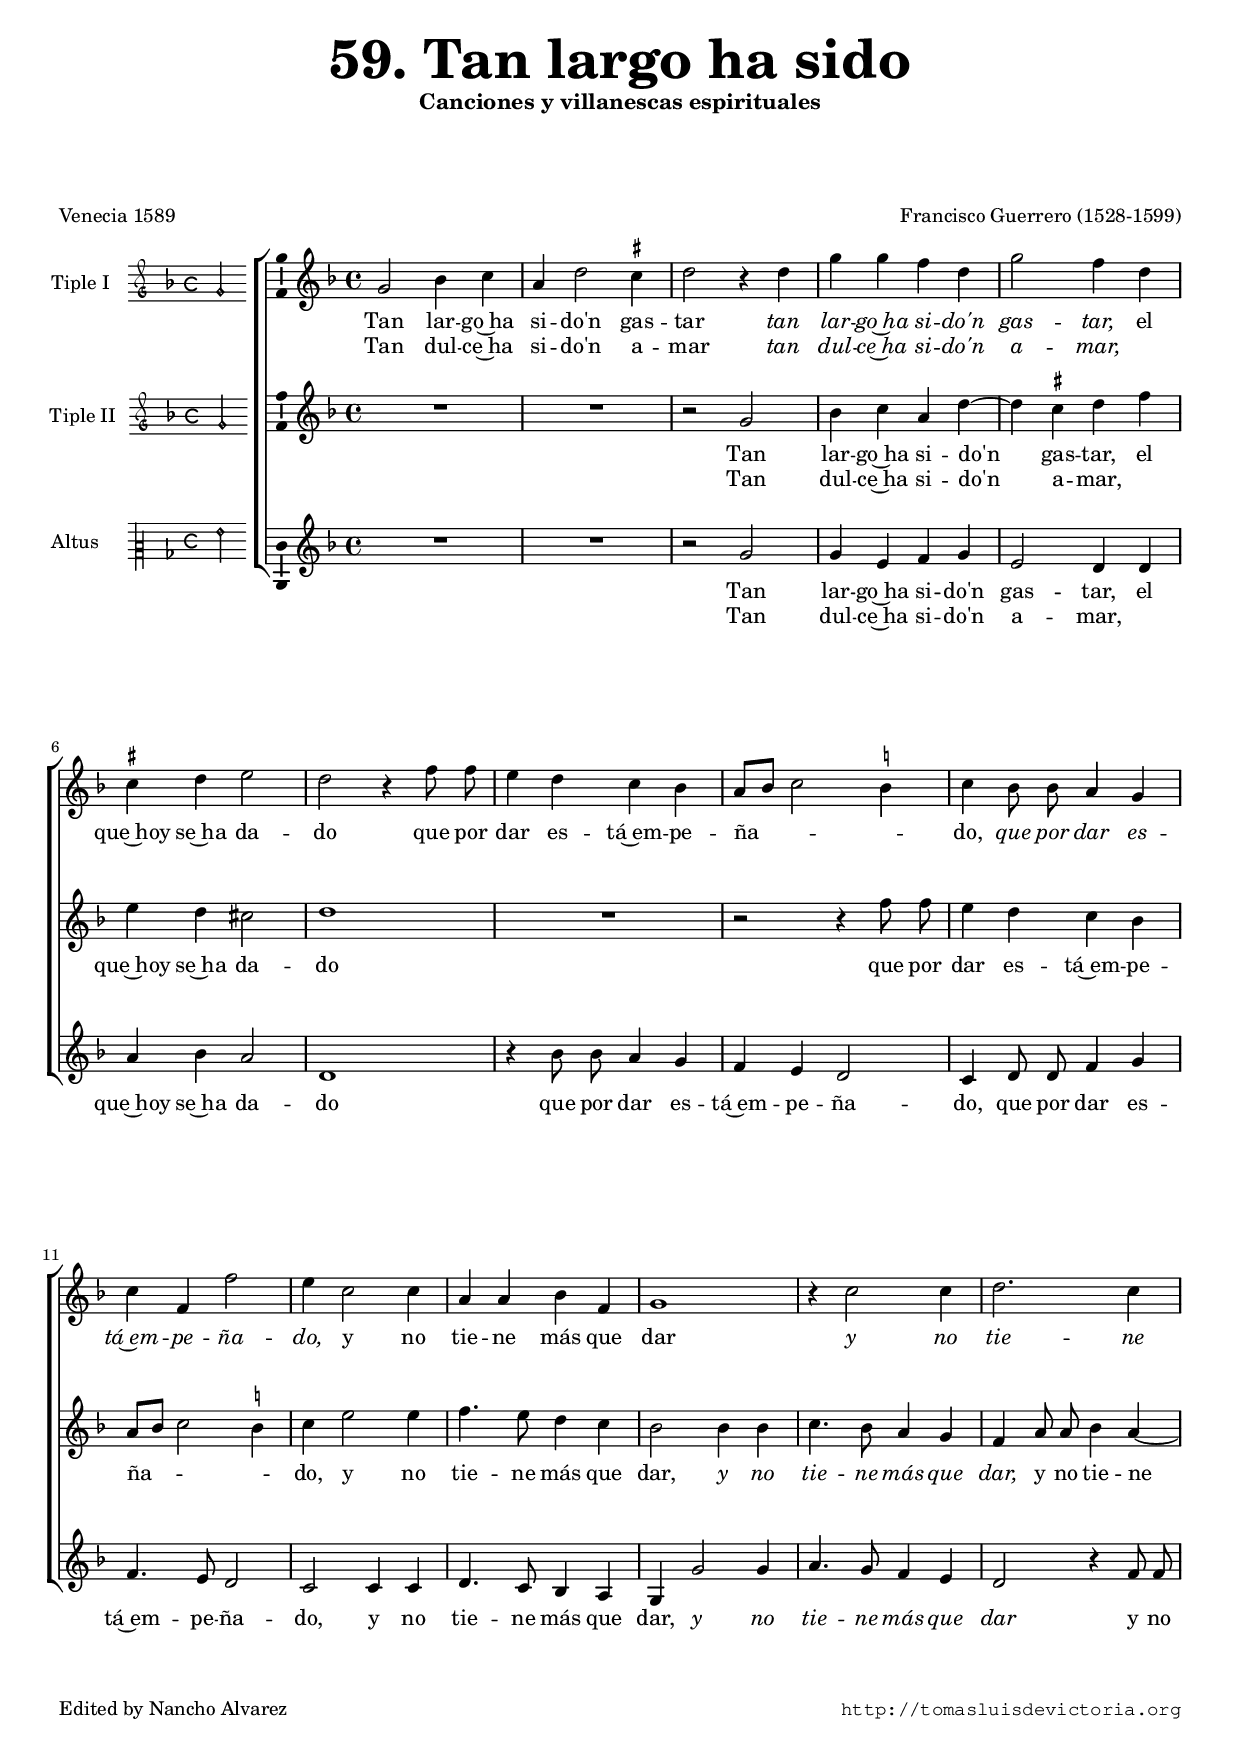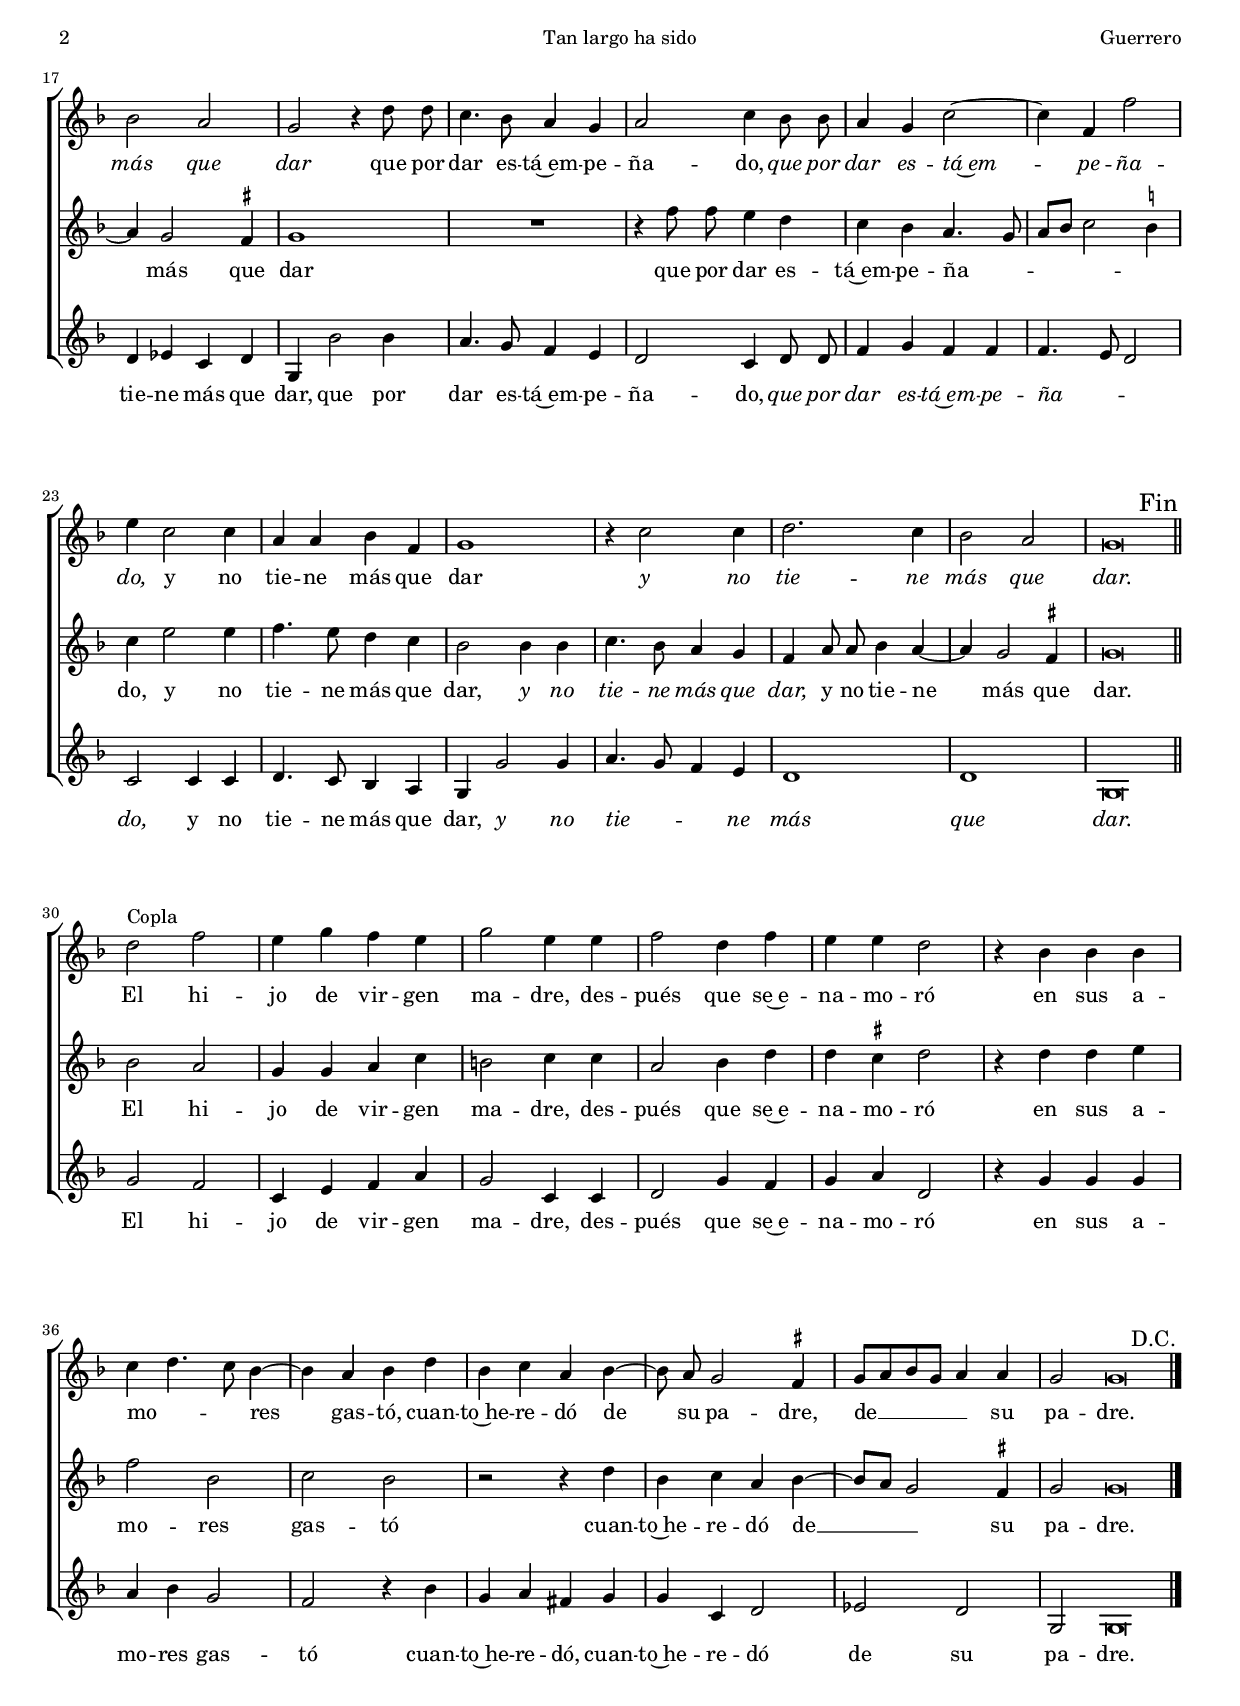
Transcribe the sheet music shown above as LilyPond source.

\version "2.18.0"

#(set-default-paper-size "a4")
#(set-global-staff-size 16.8)
#(ly:set-option 'point-and-click #f)
%mobile -s15.5 -i3.2

italicas=\override LyricText.font-shape = #'italic
rectas=\override LyricText.font-shape = #'upright
ss=\once \set suggestAccidentals = ##t
incipitwidth = 20

htitle="Tan largo ha sido"
hcomposer="Guerrero"

\header {
	title=\markup{\fontsize #5 "59. Tan largo ha sido"}
	subtitle=\markup{"Canciones y villanescas espirituales" }
	subsubtitle=\markup{\null \vspace #3 }
	composer="Francisco Guerrero (1528-1599)"
        pdfauthor=\composer
	%opus="(-)"
	poet=\markup{"Venecia 1589"}
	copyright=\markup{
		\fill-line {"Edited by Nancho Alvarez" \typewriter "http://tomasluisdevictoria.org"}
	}
%	tagline=""
}


global={\key f \major \time 4/4 \skip 1*29 \bar "||" \break
			\skip 1*12 \bar "|." }

cantus=\relative c''{
	g2 bes4 c
	a d2 \ss cis4
	d2 r4 d
	g g f d
	g2 f4 d
	\ss cis d e2
	d r4 f8 f
	e4 d c bes
	a8[ bes] c2 \ss b4
	c4 bes8 bes a4 g
	c f, f'2
	e4 c2 c4
	a4 a bes f
	g1
	r4 c2 c4
	d2. c4
	bes2 a
	g r4 d'8 d
	c4. bes8 a4 g
	a2 c4 bes8 bes
	a4 g c2 ~
	c4 f, f'2
	e4 c2 c4
	a4 a bes f
	g1
	r4 c2 c4
	d2. c4 
	bes2 a
	g\breve*1/2
	 \override Score.TimeSignature.break-visibility = #end-of-line-invisible
        \override Score.RehearsalMark.self-alignment-X = #right
        \override Score.RehearsalMark.break-visibility =#begin-of-line-invisible
        \mark \markup{"Fin"}
        \once \override Score.TextScript.padding = #1.0
        s4*0^\markup{"Copla"}
	d'2 f
	e4 g f e
	g2 e4 e
	f2 d4 f
	e e d2
	r4 bes bes bes
	c d4. c8 bes4 ~
	bes a bes d
	bes c a bes ~
	bes8 a g2 \ss fis4
	g8[ a bes g] a4 a
	g2 g\breve*1/4
	\mark \markup{\smaller "D.C."}	
}


altus=\relative c''{
	R1*2
	r2 g
	bes4 c a d ~
	d \ss cis d f
	e d cis2
	d1
	R1
	r2 r4 f8 f
	e4 d c bes
	a8[ bes] c2 \ss b4
	c e2 e4
	f4. e8 d4 c
	bes2 bes4 bes
	c4. bes8 a4 g
	f a8 a bes4 a ~
	a g2 \ss fis4
	g1
	R1
	r4 f'8 f e4 d
	c4 bes a4. g8
	a8[ bes] c2 \ss b4
	c4 e2 e4
	f4. e8 d4 c
	bes2 bes4 bes
	c4. bes8 a4 g
	f a8 a bes4 a ~
	a g2 \ss fis4
	g\breve*1/2
	bes2 a
	g4 g a c
	b2 c4 c
	a2 bes4 d
	d \ss cis4 d2
	r4 d d e
	f2 bes,
	c bes
	r2 r4 d
	bes c a bes ~
	bes8[ a] g2 \ss fis4
	g2 g\breve*1/4
}

tenor=\relative c''{
	R1*2
	r2 g2
	g4 e f g
	e2 d4 d
	a' bes a2
	d,1
	r4 bes'8 bes a4 g
	f4 e d2
	c4 d8 d f4 g
	f4. e8 d2
	c2 c4 c
	d4. c8 bes4 a
	g g'2 g4
	a4. g8 f4 e
	d2 r4 f8 f
	d4 es c d
	g, bes'2 bes4
	a4. g8 f4 e
	d2 c4 d8 d
	f4 g f f
	f4. e8 d2
	c c4 c
	d4. c8 bes4 a
	g4 g'2 g4
	a4. g8 f4 e
	d1
	d
	g,\breve*1/2
	g'2 f
	c4 e f a
	g2 c,4 c 
	d2 g4 f
	g a d,2
	r4 g g g
	a bes g2
	f r4 bes
	g a fis g
	g c, d2
	ees d
	g,2 g\breve*1/4
}


textocantus=\lyricmode{
Tan lar -- go~ha si -- do'n gas -- tar % á
\italicas
tan lar -- go~ha si -- do'n gas -- tar,
\rectas
el que~hoy se~ha da -- do % oy se~á
que por dar es -- tá~em -- pe -- ña -- _ _ do, % enpeñado
\italicas
que por dar es -- tá~em -- pe -- ña -- do,
\rectas
y no tie -- ne más que dar
\italicas
y no tie -- ne más que dar
\rectas
que por dar es -- tá~em -- pe -- ña -- do,
\italicas
que por dar es -- tá~em -- pe -- ña -- do,
\rectas
y no tie -- ne más que dar
\italicas
y no tie -- ne más que dar.
\rectas
El hi -- jo de vir -- gen ma -- dre,
des -- pués que se~e -- na -- mo -- ró
en sus a -- mo -- _ _ res gas -- tó,
cuan -- to~he -- re -- dó de su pa -- dre, % quanto
de __ _ su pa -- dre.
}
textocantusb=\lyricmode{
Tan dul -- ce~ha si -- do'n a -- mar % á
\italicas
tan dul -- ce~ha si -- do'n a -- mar,
}


textoaltus=\lyricmode{
Tan lar -- go~ha si -- do'n gas -- tar,
el que~hoy se~ha da -- do
que por dar es -- tá~em -- pe -- ña -- _ _ do,
y no tie -- ne más que dar,
\italicas
y no tie -- ne más que dar,
\rectas
y no tie -- ne más que dar
que por dar es -- tá~em -- pe -- ña -- _ _ _ _ do,
y no tie -- ne más que dar,
\italicas
y no tie -- ne más que dar,
\rectas
y no tie -- ne más que dar.
El hi -- jo de vir -- gen ma -- dre,
des -- pués que se~e -- na -- mo -- ró
en sus a -- mo -- res gas -- tó
cuan -- to~he -- re -- dó de __ _ su pa -- dre.
}
textoaltusb=\lyricmode{
Tan dul -- ce~ha si -- do'n a -- mar,
}

textotenor=\lyricmode{
Tan lar -- go~ha si -- do'n gas -- tar,
el que~hoy se~ha da -- do
que por dar es -- tá~em -- pe -- ña -- do,
que por dar es -- tá~em -- pe -- ña -- do,
y no tie -- ne más que dar,
\italicas
y no tie -- ne más que dar
\rectas
y no tie -- ne más que dar,
que por dar es -- tá~em -- pe -- ña -- do,
\italicas
que por dar es -- tá~em -- pe -- ña -- _ _ do,
\rectas
y no tie -- ne más que dar,
\italicas
y no tie -- _ _ ne más que dar.
\rectas
El hi -- jo de vir -- gen ma -- dre,
des -- pués que se~e -- na -- mo -- ró
en sus a -- mo -- res gas -- tó
cuan -- to~he -- re -- dó,
cuan -- to~he -- re -- dó de su pa -- dre.
}
textotenorb=\lyricmode{
Tan dul -- ce~ha si -- do'n a -- mar,
}

incipitcantus=\markup{
	\score{
		{ 
		\set Staff.instrumentName="Tiple I   "
		\override NoteHead.style = #'neomensural
		\override Rest.style = #'neomensural
		\override Staff.TimeSignature.style = #'neomensural
		\cadenzaOn 
		\clef "petrucci-g"
		\key f \major
		\time 4/4
		g'2 % no esta dividido
		} 
	\layout {
		\context {\Voice
			\remove Ligature_bracket_engraver
			\consists Mensural_ligature_engraver
		}
		line-width=\incipitwidth
		indent = 0
	}
	}
}

incipitaltus=\markup{
	\score{
		{ 
		\set Staff.instrumentName="Tiple II  "
		\override NoteHead.style = #'neomensural
		\override Rest.style = #'neomensural
		\override Staff.TimeSignature.style = #'neomensural
		\cadenzaOn 
		\clef "petrucci-g"
		\key f \major
		\time 4/4
		g'2
		} 
	\layout {
		\context {\Voice
			\remove Ligature_bracket_engraver
			\consists Mensural_ligature_engraver
		}
		line-width=\incipitwidth
		indent = 0
	}
	}
}

incipittenor=\markup{
	\score{
		{ 
		\set Staff.instrumentName="Altus     "
		\override NoteHead.style = #'neomensural 
		\override Rest.style = #'neomensural
		\override Staff.TimeSignature.style = #'neomensural
		\cadenzaOn 
		\clef "petrucci-c2"
		\key f \major
		\time 4/4
		g'2
		} 
	\layout {
		\context {\Voice
			\remove Ligature_bracket_engraver
			\consists Mensural_ligature_engraver
		}
		line-width=\incipitwidth
		indent=0
	}
	}
}


\score {\transpose c' c'{
\new ChoirStaff<<

	\new Staff <<\global
	\new Voice="v1" {
		\set Staff.instrumentName=\incipitcantus
		\clef "treble"
		\cantus }
	\new Lyrics \lyricsto "v1" {\textocantus }
	\new Lyrics \lyricsto "v1" {\textocantusb }
	>>

	\new Staff <<\global
	\new Voice="v2" {
		\set Staff.instrumentName=\incipitaltus
		\clef "treble"
		\altus }
	\new Lyrics \lyricsto "v2" {\textoaltus }
	\new Lyrics \lyricsto "v2" {\textoaltusb }
	>>
	
	\new Staff <<\global
	\new Voice="v3" {
		\set Staff.instrumentName=\incipittenor
		\clef "treble"
		\tenor }
	\new Lyrics \lyricsto "v3" {\textotenor }
	\new Lyrics \lyricsto "v3" {\textotenorb }
	>>
		
>>

	}%transpose

\layout{ 
	\context {\Lyrics 
		\override VerticalAxisGroup.staff-affinity = #UP
		\override VerticalAxisGroup.nonstaff-relatedstaff-spacing =
			#'((basic-distance . 0) (minimum-distance . 0) (padding . 1))
		\override LyricText.font-size = #1.2
		\override LyricHyphen.minimum-distance = #0.5
	}
	\context {\Score 
		tempoHideNote = ##t
		\override BarNumber.padding = #2 
	}
	\context {\Voice 
		%melismaBusyProperties = #'()
		autoBeaming = ##f
	}
	\context {\Staff 
                %\RemoveEmptyStaves
                %\override VerticalAxisGroup.remove-first = ##t
		\override VerticalAxisGroup.staff-staff-spacing =
			#'((basic-distance . 11) (minimum-distance . 0) (padding . 1))
		\consists Ambitus_engraver 
		\override LigatureBracket.padding = #1
	}
}

%\midi { \mtempo }

}


\paper{
	evenHeaderMarkup=\markup  \fill-line { \fromproperty #'page:page-number-string \htitle \hcomposer }
	oddHeaderMarkup= \markup  \fill-line { \on-the-fly #not-first-page \hcomposer \on-the-fly #not-first-page \htitle \on-the-fly #not-first-page \fromproperty #'page:page-number-string }
	%system-count=20
	%page-count = 8
	ragged-last-bottom = ##f
	indent=3.5\cm
	system-system-spacing =
	#'((basic-distance . 20) (minimum-distance . 0) (padding . 5))
	top-system-spacing = % header
	#'((basic-distance . 9) (minimum-distance . 0) (padding . 0))
	last-bottom-spacing = % footer
	#'((basic-distance . 13) (minimum-distance . 0) (padding . 0))
	markup-system-spacing.padding = #1.5
}
